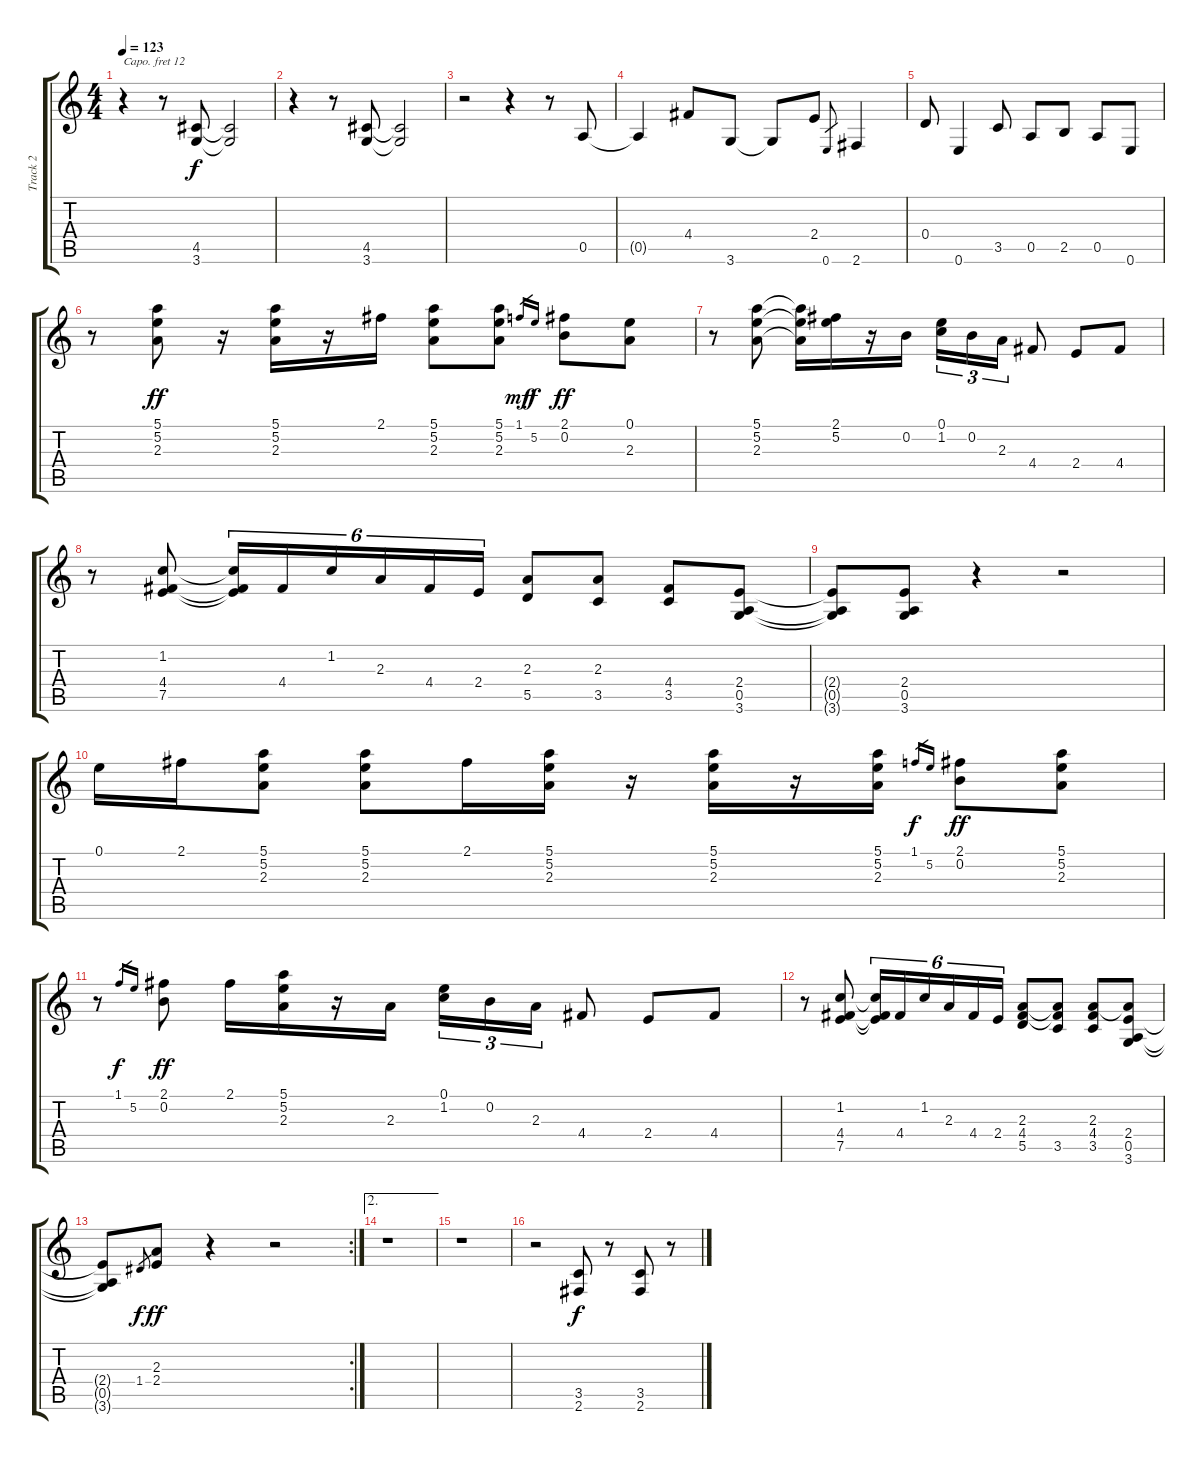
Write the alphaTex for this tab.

\track ("Track 2" "Track 2") {instrument electricpiano2}
\staff {score tabs}
\capo 12
\tuning (E4 B3 G3 D3 A2 E2) {hide}
\ts (4 4)
\tempo 123
\clef g2
\ks c
r.4{dy f} r.8 (4.5 3.6).8 (4.5{t} 3.6{t}).2 |
r.4 r.8 (4.5 3.6).8 (4.5{t} 3.6{t}).2 |
r.2 r.4 r.8 0.5.8 |
0.5{t}.4 4.4.8 3.6.8 3.6{t}.8 2.4.8 0.6.8{gr} 2.6.4 |
0.4.8 0.6.4 3.5.8 0.5.8 2.5.8 0.5.8 0.6.8 |
r.8 (5.1 5.2 2.3).8{dy ff} r.16 (5.1 5.2 2.3).16 r.16 2.1.16 (5.1 5.2 2.3).8 (5.1 5.2 2.3).8 1.1.16{gr dy mf} 5.2.16{gr dy f} (2.1 0.2).8{dy ff} (0.1 2.3).8 |
r.8 (5.1 5.2 2.3).8 (5.1{t} 5.2{t} 2.3{t}).16 (2.1 5.2).16 r.16 0.2.16 (0.1 1.2).16{tu (3 2)} 0.2.16{tu (3 2)} 2.3.16{tu (3 2)} 4.4.8 2.4.8 4.4.8 |
r.8 (1.2 4.4 7.5).8 (1.2{t} 4.4{t} 7.5{t}).16{tu (6 4)} 4.4.16{tu (6 4)} 1.2.16{tu (6 4)} 2.3.16{tu (6 4)} 4.4.16{tu (6 4)} 2.4.16{tu (6 4)} (2.3 5.5).8 (2.3 3.5).8 (4.4 3.5).8 (2.4 0.5 3.6).8 |
(2.4{t} 0.5{t} 3.6{t}).8 (2.4 0.5 3.6).8 r.4 r.2 |
0.1.16 2.1.16 (5.1 5.2 2.3).8 (5.1 5.2 2.3).8 2.1.16 (5.1 5.2 2.3).16 r.16 (5.1 5.2 2.3).16 r.16 (5.1 5.2 2.3).16 1.1.16{gr dy f} 5.2.16{gr} (2.1 0.2).8{dy ff} (5.1 5.2 2.3).8 |
r.8 1.1.16{gr dy f} 5.2.16{gr} (2.1 0.2).8{dy ff} 2.1.16 (5.1 5.2 2.3).16 r.16 2.3.16 (0.1 1.2).16{tu (3 2)} 0.2.16{tu (3 2)} 2.3.16{tu (3 2)} 4.4.8 2.4.8 4.4.8 |
r.8 (1.2 4.4 7.5).8 (1.2{t} 4.4{t} 7.5{t}).16{tu (6 4)} 4.4.16{tu (6 4)} 1.2.16{tu (6 4)} 2.3.16{tu (6 4)} 4.4.16{tu (6 4)} 2.4.16{tu (6 4)} (2.3 4.4 5.5).8 (2.3{t} 4.4{t} 3.5).8 (2.3 4.4 3.5).8 (2.3{t} 2.4 0.5 3.6).8 |
\rc 2
(2.4{t} 0.5{t} 3.6{t}).8 1.4.8{gr dy f} (2.3 2.4).8{dy ff} r.4 r.2 |
\ae 2
r.1 |
r.1 |
r.2 (3.5 2.6).8{dy f} r.8 (3.5 2.6).8 r.8
